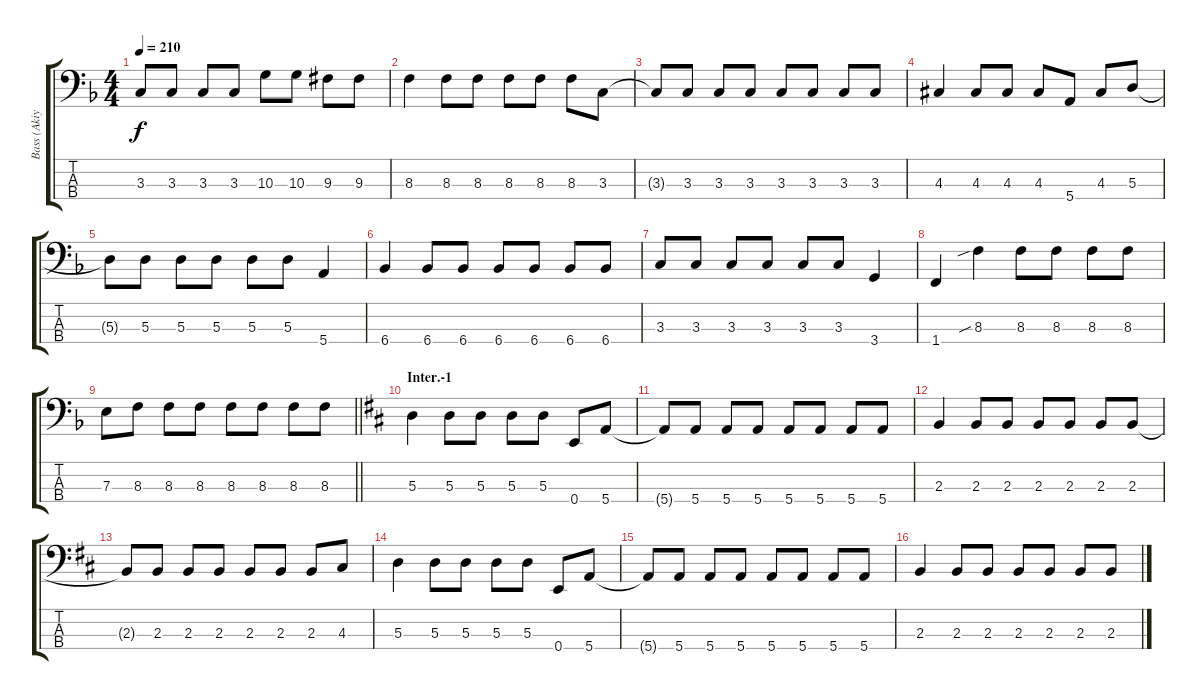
\track ("Bass (Akiyama Mio)" "Bass (Akiy") {instrument electricbassfinger}
\staff {score tabs}
\tuning (G2 D2 A1 E1) {hide}
\ts (4 4)
\tempo 210
\clef f4
\ks f
3.3{t}.8{dy f} 3.3.8 3.3.8 3.3.8 10.3.8 10.3.8 9.3{acc #}.8 9.3{acc #}.8 |
8.3.4 8.3.8 8.3.8 8.3.8 8.3.8 8.3.8 3.3.8 |
3.3{t}.8 3.3.8 3.3.8 3.3.8 3.3.8 3.3.8 3.3.8 3.3.8 |
4.3{acc #}.4 4.3{acc #}.8 4.3{acc #}.8 4.3{acc #}.8 5.4.8 4.3{acc #}.8 5.3.8 |
5.3{t}.8 5.3.8 5.3.8 5.3.8 5.3.8 5.3.8 5.4.4 |
6.4.4 6.4.8 6.4.8 6.4.8 6.4.8 6.4.8 6.4.8 |
3.3.8 3.3.8 3.3.8 3.3.8 3.3.8 3.3.8 3.4.4 |
1.4.4 8.3{sib}.4 8.3.8 8.3.8 8.3.8 8.3.8 |
\barLineRight lightlight
7.3.8 8.3.8 8.3.8 8.3.8 8.3.8 8.3.8 8.3.8 8.3.8 |
\section ("" "Inter.-1")
\ks d
5.3.4 5.3.8 5.3.8 5.3.8 5.3.8 0.4.8 5.4.8 |
5.4{t}.8 5.4.8 5.4.8 5.4.8 5.4.8 5.4.8 5.4.8 5.4.8 |
2.3.4 2.3.8 2.3.8 2.3.8 2.3.8 2.3.8 2.3.8 |
2.3{t}.8 2.3.8 2.3.8 2.3.8 2.3.8 2.3.8 2.3.8 4.3.8 |
5.3.4 5.3.8 5.3.8 5.3.8 5.3.8 0.4.8 5.4.8 |
5.4{t}.8 5.4.8 5.4.8 5.4.8 5.4.8 5.4.8 5.4.8 5.4.8 |
2.3.4 2.3.8 2.3.8 2.3.8 2.3.8 2.3.8 2.3.8
